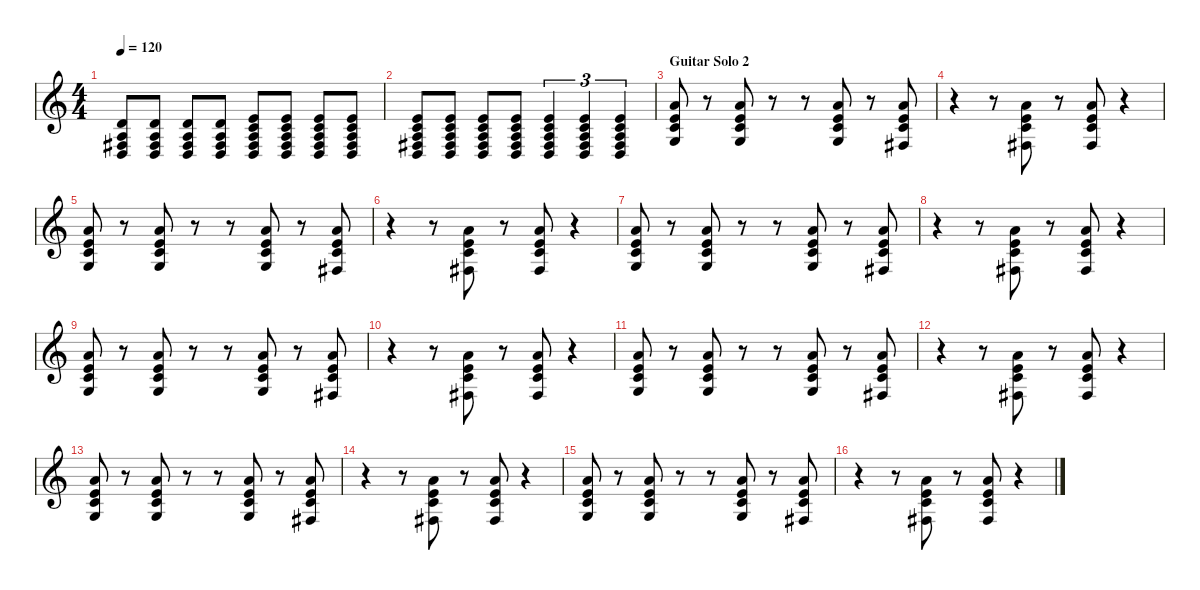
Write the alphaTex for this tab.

\defaultSystemsLayout 4
\hideDynamics
\bracketExtendMode nobrackets
\singleTrackTrackNamePolicy hidden
\multiTrackTrackNamePolicy hidden
\firstSystemTrackNameMode fullname
\firstSystemTrackNameOrientation horizontal
\otherSystemsTrackNameOrientation horizontal
\track ("Keyboard 1" "el.pno.") {instrument electricpiano2}
\staff {score}
\tuning (E4 B3 G3 D3 A2 E2)
\ts (4 4)
\tempo 120
\clef g2
\ks c
(7.3 7.4 9.5{acc #} 10.6).8{dy f beam Up} (7.3 7.4 9.5{acc #} 10.6).8{beam Up} (7.3 7.4 9.5{acc #} 10.6).8{beam Up} (7.3 7.4 9.5{acc #} 10.6).8{beam Up} (5.2 5.3 7.4 9.5{acc #} 10.6).8{beam Up} (5.2 5.3 7.4 9.5{acc #} 10.6).8{beam Up} (5.2 5.3 7.4 9.5{acc #} 10.6).8{beam Up} (5.2 5.3 7.4 9.5{acc #} 10.6).8{beam Up} |
(5.2 5.3 7.4 9.5{acc #} 10.6).8{beam Up} (5.2 5.3 7.4 9.5{acc #} 10.6).8{beam Up} (5.2 5.3 7.4 9.5{acc #} 10.6).8{beam Up} (5.2 5.3 7.4 9.5{acc #} 10.6).8{beam Up} (5.2 5.3 7.4 9.5{acc #} 10.6).4{tu (3 2) beam Up} (5.2 5.3 7.4 9.5{acc #} 10.6).4{tu (3 2) beam Up} (5.2 5.3 7.4 9.5{acc #} 10.6).4{tu (3 2) beam Up} |
\section ("" "Guitar Solo 2")
(5.1 5.2 5.3 5.4).8{beam Up} r.8{beam Up} (5.1 5.2 5.3 5.4).8{beam Up} r.8{beam Up} r.8{beam Up} (5.1 5.2 5.3 5.4).8{beam Up} r.8{beam Up} (5.1 5.2 5.3 4.4{acc #}).8{beam Up} |
r.4{beam Down} r.8{beam Down} (5.1 5.2 5.3 4.4{acc #}).8{beam Up} r.8{beam Up} (5.1 5.2 5.3 4.4{acc #}).8{beam Up} r.4{beam Up} |
(5.1 5.2 5.3 5.4).8{beam Up} r.8{beam Up} (5.1 5.2 5.3 5.4).8{beam Up} r.8{beam Up} r.8{beam Up} (5.1 5.2 5.3 5.4).8{beam Up} r.8{beam Up} (5.1 5.2 5.3 4.4{acc #}).8{beam Up} |
r.4{beam Down} r.8{beam Down} (5.1 5.2 5.3 4.4{acc #}).8{beam Up} r.8{beam Up} (5.1 5.2 5.3 4.4{acc #}).8{beam Up} r.4{beam Up} |
(5.1 5.2 5.3 5.4).8{beam Up} r.8{beam Up} (5.1 5.2 5.3 5.4).8{beam Up} r.8{beam Up} r.8{beam Up} (5.1 5.2 5.3 5.4).8{beam Up} r.8{beam Up} (5.1 5.2 5.3 4.4{acc #}).8{beam Up} |
r.4{beam Down} r.8{beam Down} (5.1 5.2 5.3 4.4{acc #}).8{beam Up} r.8{beam Up} (5.1 5.2 5.3 4.4{acc #}).8{beam Up} r.4{beam Up} |
(5.1 5.2 5.3 5.4).8{beam Up} r.8{beam Up} (5.1 5.2 5.3 5.4).8{beam Up} r.8{beam Up} r.8{beam Up} (5.1 5.2 5.3 5.4).8{beam Up} r.8{beam Up} (5.1 5.2 5.3 4.4{acc #}).8{beam Up} |
r.4{beam Down} r.8{beam Down} (5.1 5.2 5.3 4.4{acc #}).8{beam Up} r.8{beam Up} (5.1 5.2 5.3 4.4{acc #}).8{beam Up} r.4{beam Up} |
(5.1 5.2 5.3 5.4).8{beam Up} r.8{beam Up} (5.1 5.2 5.3 5.4).8{beam Up} r.8{beam Up} r.8{beam Up} (5.1 5.2 5.3 5.4).8{beam Up} r.8{beam Up} (5.1 5.2 5.3 4.4{acc #}).8{beam Up} |
r.4{beam Down} r.8{beam Down} (5.1 5.2 5.3 4.4{acc #}).8{beam Up} r.8{beam Up} (5.1 5.2 5.3 4.4{acc #}).8{beam Up} r.4{beam Up} |
(5.1 5.2 5.3 5.4).8{beam Up} r.8{beam Up} (5.1 5.2 5.3 5.4).8{beam Up} r.8{beam Up} r.8{beam Up} (5.1 5.2 5.3 5.4).8{beam Up} r.8{beam Up} (5.1 5.2 5.3 4.4{acc #}).8{beam Up} |
r.4{beam Down} r.8{beam Down} (5.1 5.2 5.3 4.4{acc #}).8{beam Up} r.8{beam Up} (5.1 5.2 5.3 4.4{acc #}).8{beam Up} r.4{beam Up} |
(5.1 5.2 5.3 5.4).8{beam Up} r.8{beam Up} (5.1 5.2 5.3 5.4).8{beam Up} r.8{beam Up} r.8{beam Up} (5.1 5.2 5.3 5.4).8{beam Up} r.8{beam Up} (5.1 5.2 5.3 4.4{acc #}).8{beam Up} |
r.4{beam Down} r.8{beam Down} (5.1 5.2 5.3 4.4{acc #}).8{beam Up} r.8{beam Up} (5.1 5.2 5.3 4.4{acc #}).8{beam Up} r.4{beam Up}
